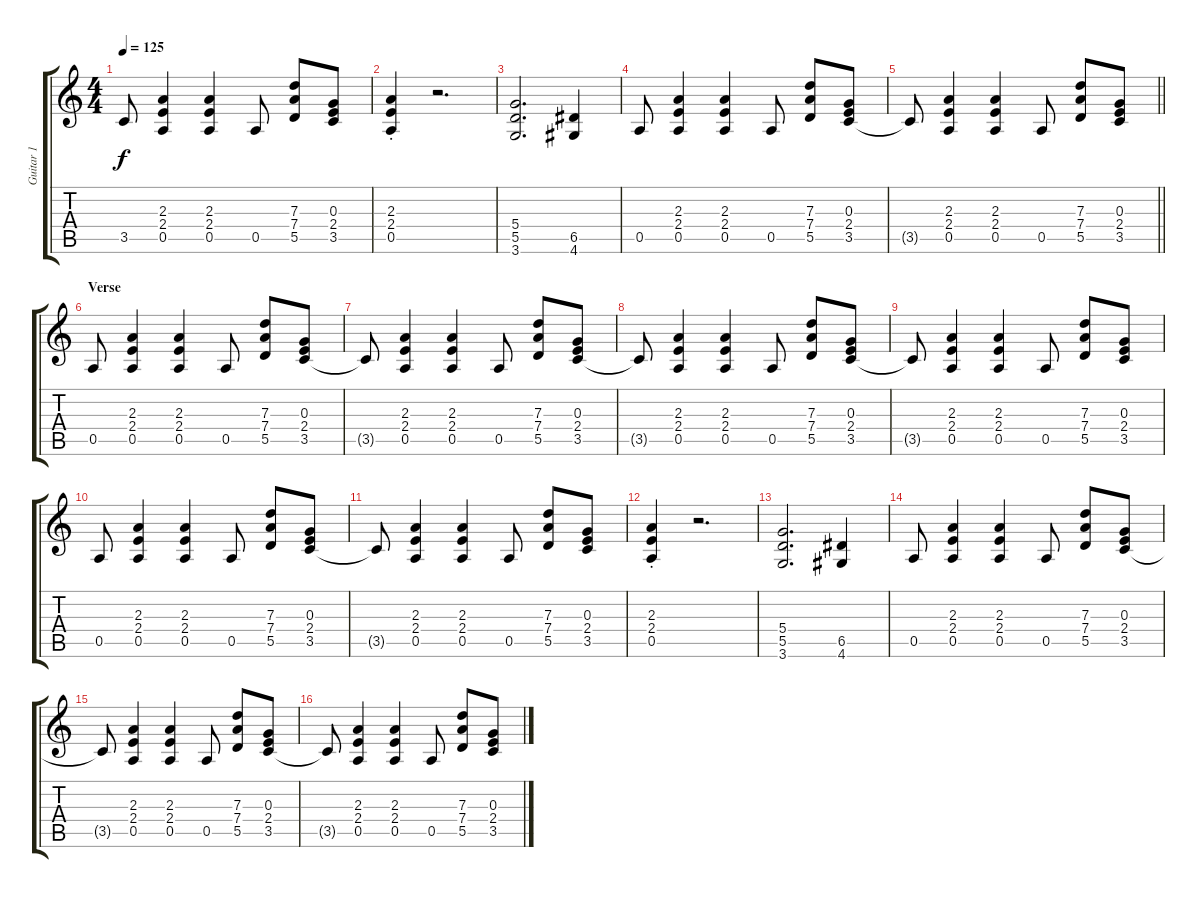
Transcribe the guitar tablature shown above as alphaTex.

\track ("Guitar 1" "Guitar 1") {instrument electricguitarclean}
\staff {score tabs}
\tuning (E4 B3 G3 D3 A2 E2) {hide}
\ts (4 4)
\tempo 125
\clef g2
\ks c
3.5{t}.8{dy f} (2.3 2.4 0.5).4 (2.3 2.4 0.5).4 0.5.8 (7.3 7.4 5.5).8 (0.3 2.4 3.5).8 |
(2.3{st} 2.4{st} 0.5{st}).4 r.2{d} |
(5.4 5.5 3.6).2{d} (6.5 4.6).4 |
0.5.8 (2.3 2.4 0.5).4 (2.3 2.4 0.5).4 0.5.8 (7.3 7.4 5.5).8 (0.3 2.4 3.5).8 |
\barLineRight lightlight
3.5{t}.8 (2.3 2.4 0.5).4 (2.3 2.4 0.5).4 0.5.8 (7.3 7.4 5.5).8 (0.3 2.4 3.5).8 |
\section ("" "Verse")
0.5.8 (2.3 2.4 0.5).4 (2.3 2.4 0.5).4 0.5.8 (7.3 7.4 5.5).8 (0.3 2.4 3.5).8 |
3.5{t}.8 (2.3 2.4 0.5).4 (2.3 2.4 0.5).4 0.5.8 (7.3 7.4 5.5).8 (0.3 2.4 3.5).8 |
3.5{t}.8 (2.3 2.4 0.5).4 (2.3 2.4 0.5).4 0.5.8 (7.3 7.4 5.5).8 (0.3 2.4 3.5).8 |
3.5{t}.8 (2.3 2.4 0.5).4 (2.3 2.4 0.5).4 0.5.8 (7.3 7.4 5.5).8 (0.3 2.4 3.5).8 |
0.5.8 (2.3 2.4 0.5).4 (2.3 2.4 0.5).4 0.5.8 (7.3 7.4 5.5).8 (0.3 2.4 3.5).8 |
3.5{t}.8 (2.3 2.4 0.5).4 (2.3 2.4 0.5).4 0.5.8 (7.3 7.4 5.5).8 (0.3 2.4 3.5).8 |
(2.3{st} 2.4{st} 0.5{st}).4 r.2{d} |
(5.4 5.5 3.6).2{d} (6.5 4.6).4 |
0.5.8 (2.3 2.4 0.5).4 (2.3 2.4 0.5).4 0.5.8 (7.3 7.4 5.5).8 (0.3 2.4 3.5).8 |
3.5{t}.8 (2.3 2.4 0.5).4 (2.3 2.4 0.5).4 0.5.8 (7.3 7.4 5.5).8 (0.3 2.4 3.5).8 |
3.5{t}.8 (2.3 2.4 0.5).4 (2.3 2.4 0.5).4 0.5.8 (7.3 7.4 5.5).8 (0.3 2.4 3.5).8
